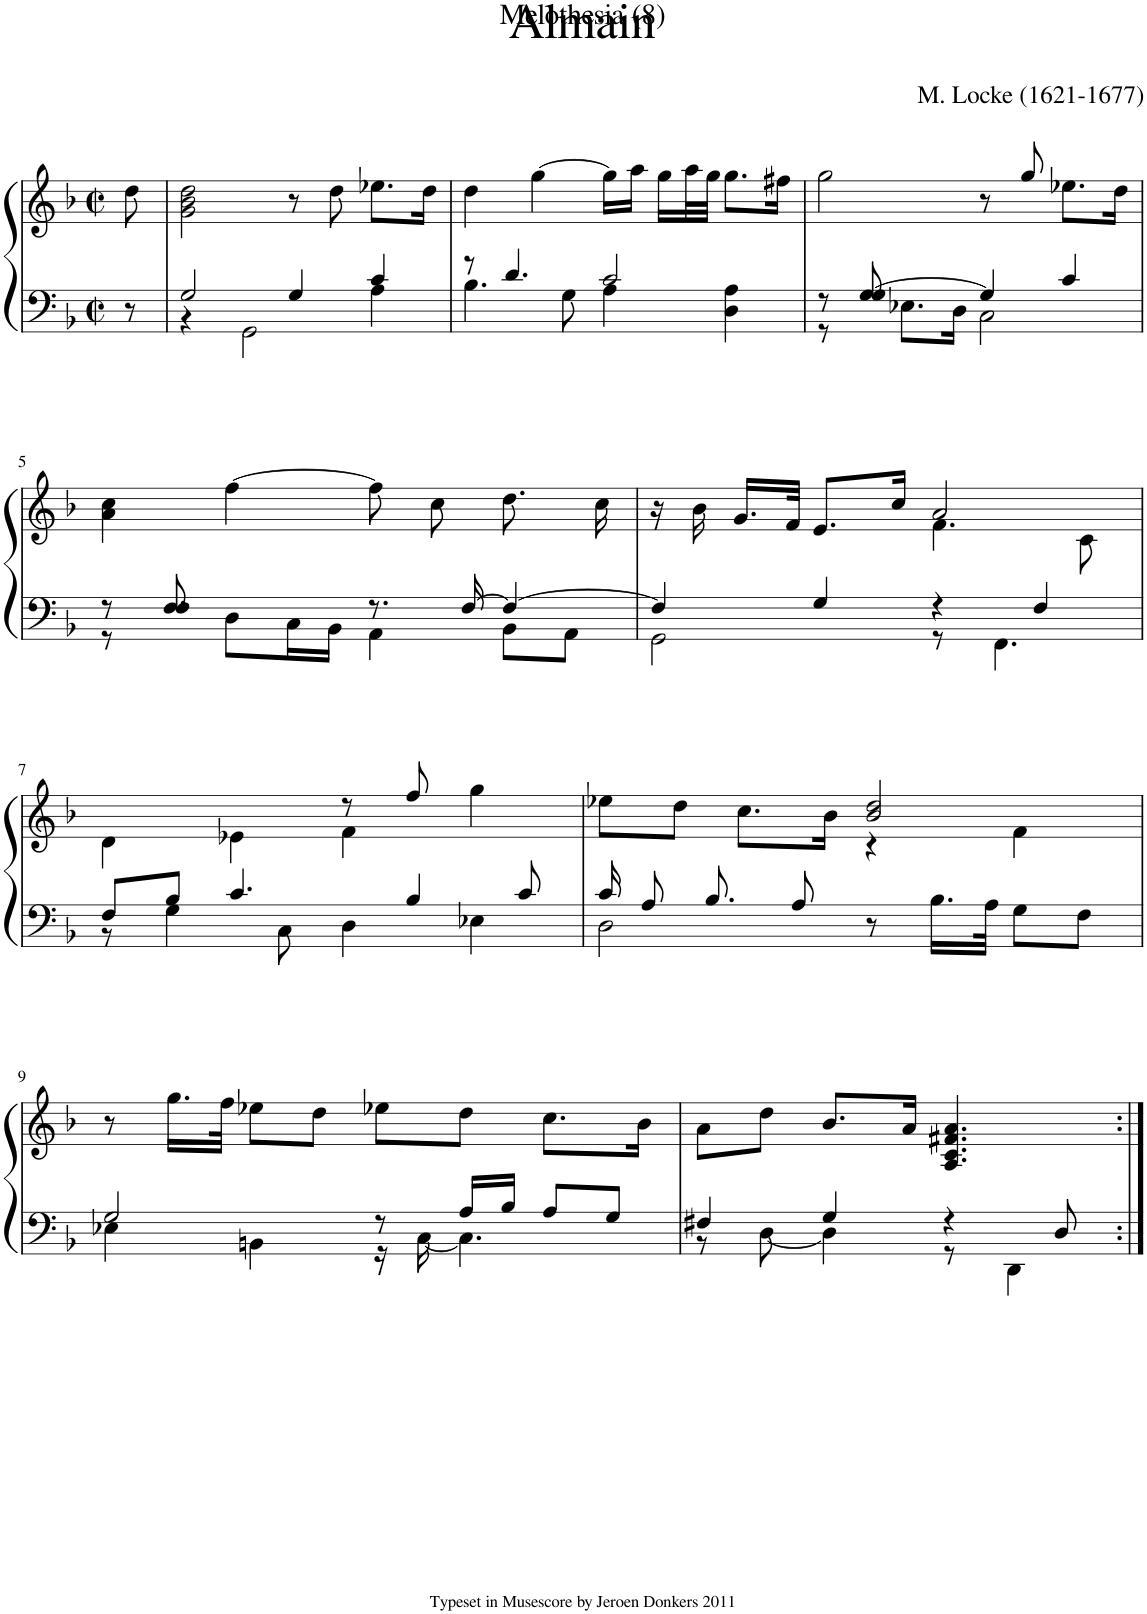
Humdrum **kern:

**kern	**kern
*part1	*part1
*staff2	*staff1
*I"Harpsichord	*
*clefF4	*clefG2
*k[b-]	*k[b-]
*M4/4	*M4/4
*met(c|)	*met(c|)
=1	=1
8r	8dd\
=2	=2
*^	*
2G/	4r	2g\ 2b-\ 2dd\
.	2GG\	.
4G/	.	8r
.	.	8dd\
4c/	4A\	8.ee-X\L
.	.	16dd\Jk
=3	=3	=3
8r	4.B-\	4dd\
4.d/	.	.
.	.	[4gg\
.	8G\	.
2c/	4A\	16gg\LL]
.	.	16aa\JJ
.	.	16gg\LL
.	.	32aa\L
.	.	32gg\JJJ
.	4D\ 4A\	8.gg\L
.	.	16ff#X\Jk
=4	=4	=4
8r	8r	2gg\
[4.G/	8G/	.
.	8.E-X\L	.
.	16D\Jk	.
4G/]	2C\	8r
.	.	8gg/
4c/	.	8.ee-X\L
.	.	16dd\Jk
!!LO:LB:g=z
=5	=5	=5
8r	8r	4a\ 4cc\
4.F/	8F/	.
.	8D\L	[4ff\
.	16C\L	.
.	16BB-\JJ	.
8.r	4AA\	8ff\]
.	.	8cc\
[16F/	.	.
4F/_	8BB-\L	8.dd\
.	8AA\J	.
.	.	16cc\
=6	=6	=6
*	*	*^
4F/]	2GG\	16r	2ryy
.	.	16b-\	.
.	.	16.g/LL	.
.	.	32f/JJk	.
4G/	.	8.e/L	.
.	.	16cc/Jk	.
4r	8r	2a/	4.f\
.	4.FF\	.	.
4F/	.	.	.
.	.	.	8c\
!!LO:LB:g=z	!!
=7	=7	=7	=7
8F/L	8r	2ryy	4d\
8B-/J	4G\	.	.
4.c/	.	.	4e-X\
.	8C\	.	.
.	4D\	8r	4f\
4B-/	.	8ff/	.
.	4E-X\	4gg\	4ryy
8c/	.	.	.
=8	=8	=8	=8
16c/	2D\	8ee-X\L	2ryy
8A/	.	.	.
.	.	8dd\J	.
8.B-/	.	.	.
.	.	8.cc\L	.
8A/	.	.	.
.	.	16b-\Jk	.
8r	2ryy	2b-/ 2dd/	4r
16.B-\LL	.	.	.
32A\JJk	.	.	.
8G\L	.	.	4f\
8F\J	.	.	.
*	*	*v	*v
!!LO:LB:g=z
=9	=9	=9
2G/	4E-X\	8r
.	.	16.gg\LL
.	.	32ff\JJk
.	4BBn\	8ee-X\L
.	.	8dd\J
8r	16r	8ee-X\L
.	[16C\	.
16A/LL	4.C\]	8dd\J
16B-/JJ	.	.
8A/L	.	8.cc\L
8G/J	.	.
.	.	16b-\Jk
=10	=10	=10
4F#X/	8r	8a\L
.	[8D\	8dd\J
4G/	4D\]	8.b-/L
.	.	16a/Jk
4r	8r	4.A/ 4.c/ 4.f#X/ 4.a/
.	4DD\	.
8D/	.	.
*v	*v	*
=:|!	=:|!
*-	*-
